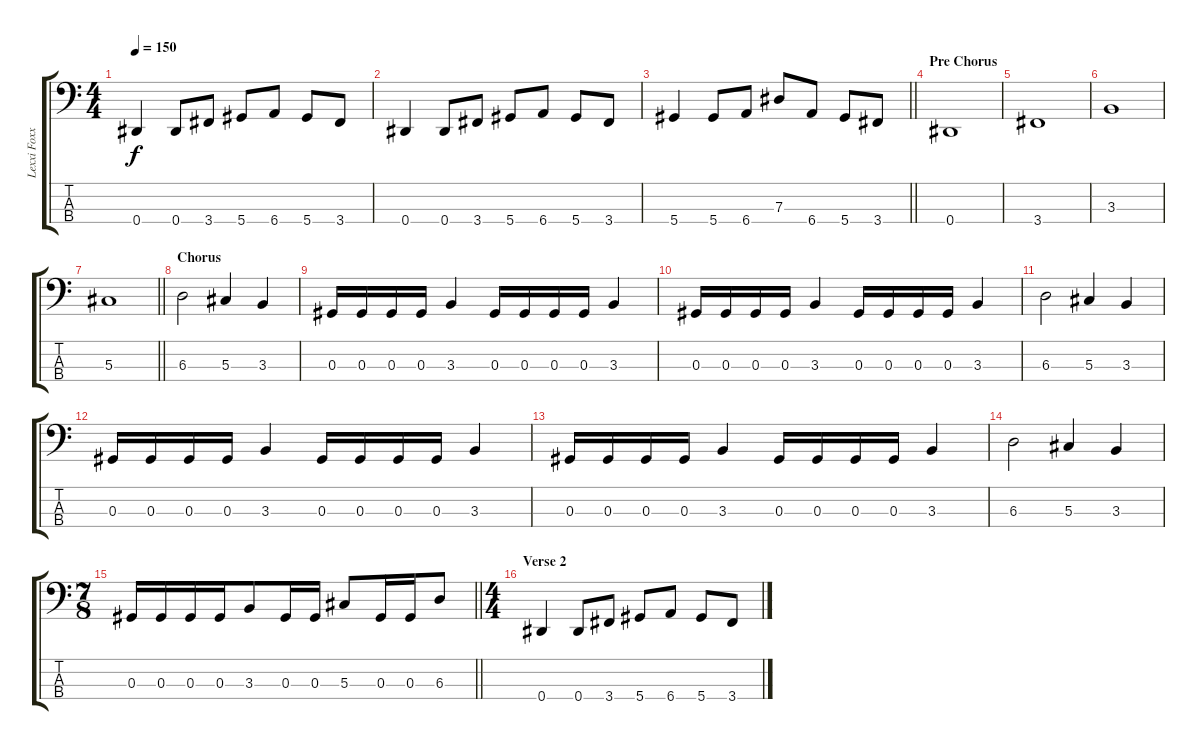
\track ("Lexxi Foxxx" "Lexxi Foxx") {instrument electricbasspick}
\staff {score tabs}
\tuning (Gb2 Db2 Ab1 Eb1) {hide}
\ts (4 4)
\tempo 150
\clef f4
\ks c
0.4.4{dy f} 0.4.8 3.4.8 5.4.8 6.4.8 5.4.8 3.4.8 |
0.4.4 0.4.8 3.4.8 5.4.8 6.4.8 5.4.8 3.4.8 |
\barLineRight lightlight
5.4.4 5.4.8 6.4.8 7.3.8 6.4.8 5.4.8 3.4.8 |
\section ("" "Pre Chorus")
0.4.1 |
3.4.1 |
3.3.1 |
\barLineRight lightlight
5.3.1 |
\section ("" "Chorus")
6.3.2 5.3.4 3.3.4 |
0.3.16 0.3.16 0.3.16 0.3.16 3.3.4 0.3.16 0.3.16 0.3.16 0.3.16 3.3.4 |
0.3.16 0.3.16 0.3.16 0.3.16 3.3.4 0.3.16 0.3.16 0.3.16 0.3.16 3.3.4 |
6.3.2 5.3.4 3.3.4 |
0.3.16 0.3.16 0.3.16 0.3.16 3.3.4 0.3.16 0.3.16 0.3.16 0.3.16 3.3.4 |
0.3.16 0.3.16 0.3.16 0.3.16 3.3.4 0.3.16 0.3.16 0.3.16 0.3.16 3.3.4 |
6.3.2 5.3.4 3.3.4 |
\ts (7 8)
\barLineRight lightlight
0.3.16 0.3.16 0.3.16 0.3.16 3.3.8 0.3.16 0.3.16 5.3.8 0.3.16 0.3.16 6.3.8 |
\ts (4 4)
\section ("" "Verse 2")
0.4.4 0.4.8 3.4.8 5.4.8 6.4.8 5.4.8 3.4.8
